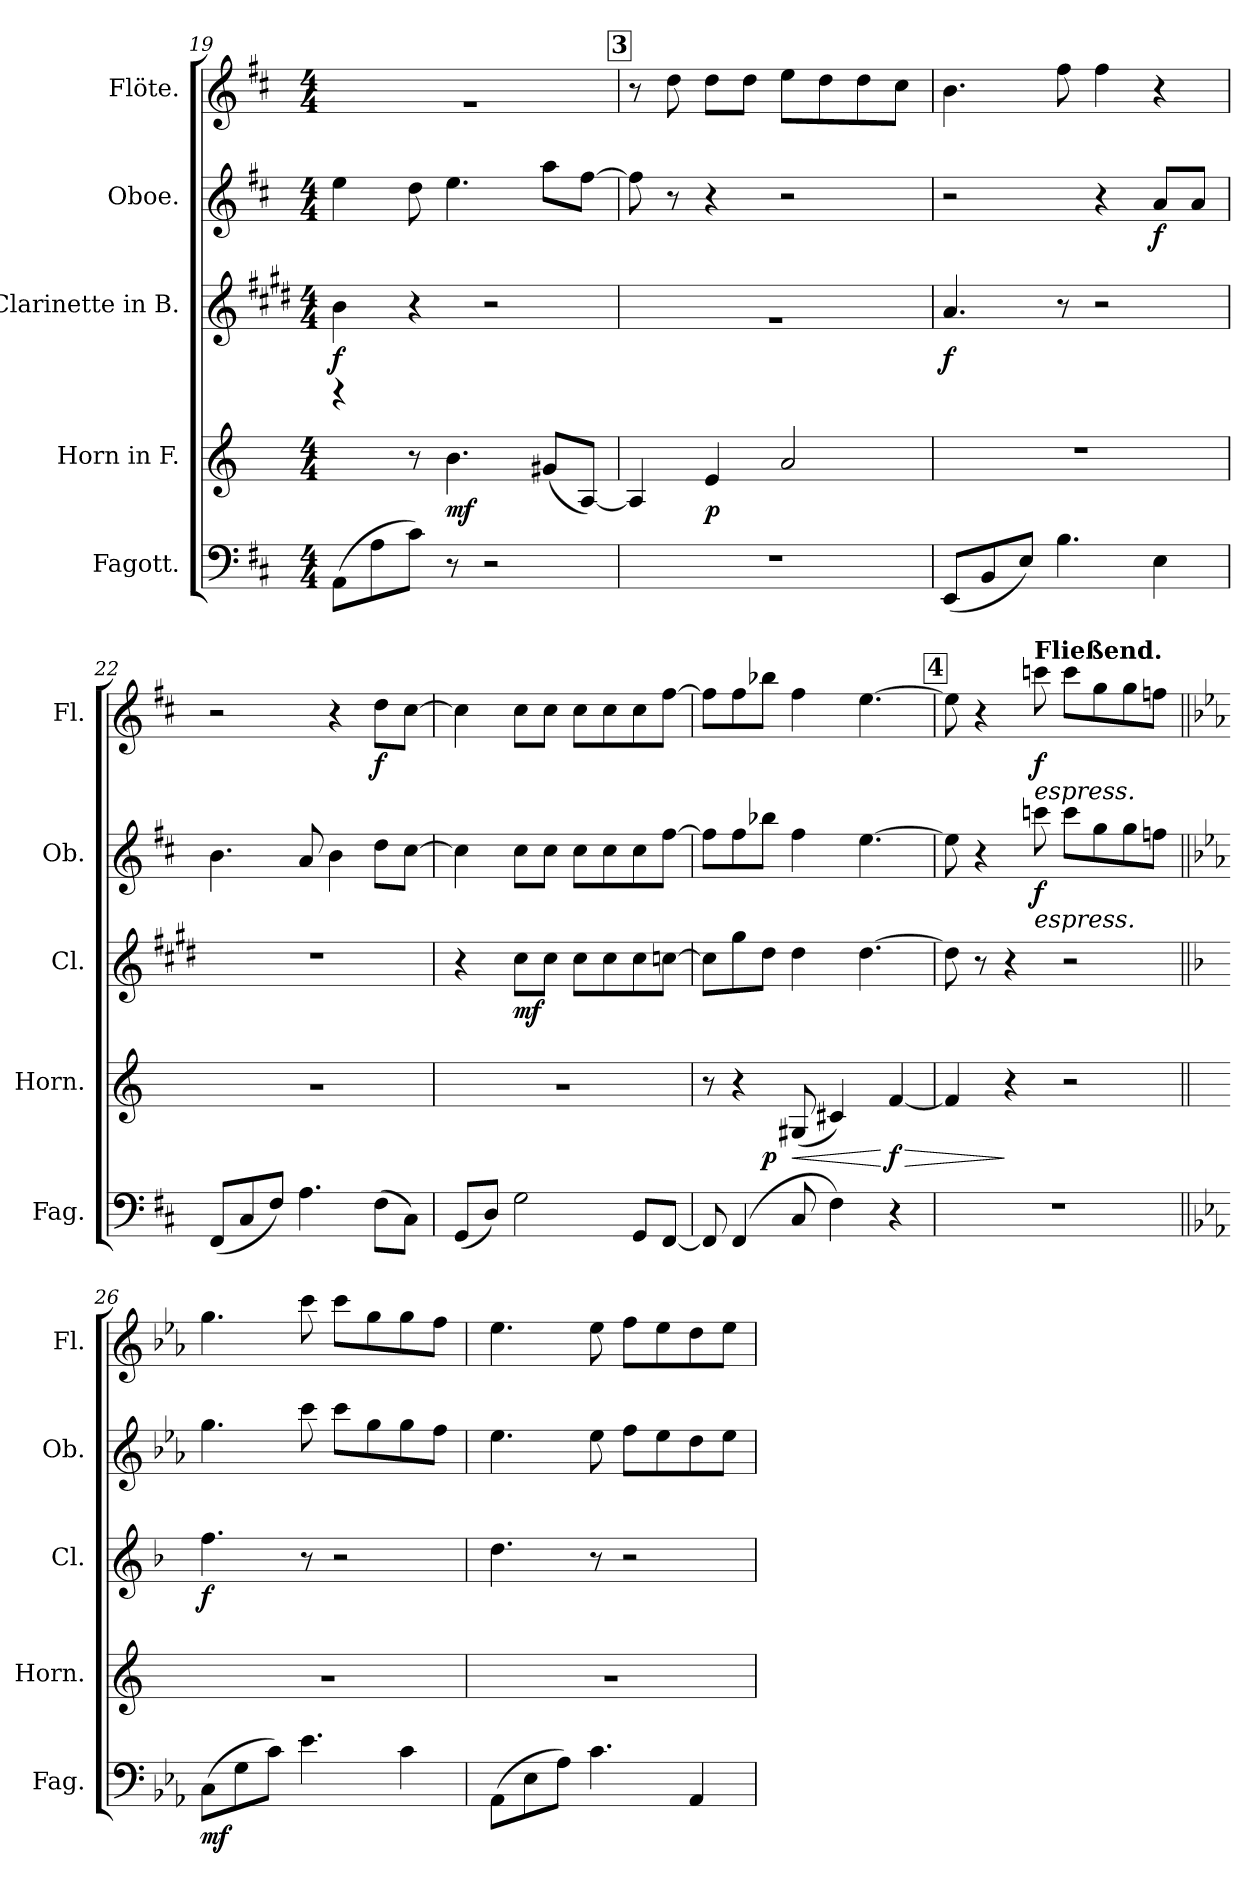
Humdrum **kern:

**kern	**dynam	**kern	**dynam	**kern	**dynam	**kern	**dynam	**kern	**dynam
*part5	*part5	*part4	*part4	*part3	*part3	*part2	*part2	*part1	*part1
*staff5	*staff5	*staff4	*staff4	*staff3	*staff3	*staff2	*staff2	*staff1	*staff1
*I"Fagott.	*	*I"Horn in F.	*	*I"Clarinette in B.	*	*I"Oboe.	*	*I"Flöte.	*
*I'Fag.	*	*I'Horn.	*	*I'Cl.	*	*I'Ob.	*	*I'Fl.	*
!!LO:LB:g=z
*clefF4	*	*clefG2	*	*clefG2	*	*clefG2	*	*clefG2	*
*	*	*ITrd4c7	*	*ITrd1c2	*	*	*	*	*
*k[f#c#]	*	*k[b-]	*	*k[f#c#]	*	*k[f#c#]	*	*k[f#c#]	*
*D:	*	*F:	*	*D:	*	*D:	*	*D:	*
*M4/4	*	*M4/4	*	*M4/4	*	*M4/4	*	*M4/4	*
=19	=19	=19	=19	=19	=19	=19	=19	=19	=19
*	*	*^	*	*	*	*	*	*^	*
(8AAi\L	.	4r	4eei/yy	.	4ai\	f	4eei\	.	4eei/yy	1r	.
8Ai\	.	.	.	.	.	.	.	.	.	.	.
8c#i\J)	.	8r	2.ryy	.	4r	.	8ddi\	.	8ddi/yy	.	.
8r	.	4.ei\	.	mf	.	.	4.eei\	.	4.eei/yy	.	.
2r	.	.	.	.	2r	.	.	.	.	.	.
.	.	(8c#Xi/L	.	.	.	.	8aai\L	.	8aai/Lyy	.	.
.	.	[8Di/J)	.	.	.	.	[8ff#i\J	.	8ff#i/Jyy	.	.
*	*	*v	*v	*	*	*	*	*	*v	*v	*
!!LO:REH:place=s1:B:color=#000000:enc=box:fs=19.9975:t=3
=20	=20	=20	=20	=20	=20	=20	=20	=20	=20
*	*	*	*	*^	*	*	*	*	*
1r	.	4Di/]	.	8ryy	1r	.	8ff#i\]	.	8r	.
.	.	.	.	8ddi/yy	.	.	8r	.	8ddi\	.
.	.	4Ai/	p	8ddi/Lyy	.	.	4r	.	8ddi\L	.
.	.	.	.	8ddi/Jyy	.	.	.	.	8ddi\J	.
.	.	2di/	.	8eei/Lyy	.	.	2r	.	8eei\L	.
.	.	.	.	8ddi/yy	.	.	.	.	8ddi\	.
.	.	.	.	8ddi/yy	.	.	.	.	8ddi\	.
.	.	.	.	8cc#i/Jyy	.	.	.	.	8cc#i\J	.
*	*	*	*	*v	*v	*	*	*	*	*
=21	=21	=21	=21	=21	=21	=21	=21	=21	=21
(8EEi/L	.	1r	.	4.gi/	f	2r	.	4.bi\	.
8BBi/	.	.	.	.	.	.	.	.	.
8Ei/J)	.	.	.	.	.	.	.	.	.
4.Bi\	.	.	.	8r	.	.	.	8ff#i\	.
.	.	.	.	2r	.	4r	.	4ff#i\	.
4Ei\	.	.	.	.	.	8ai/L	f	4r	.
.	.	.	.	.	.	8ai/J	.	.	.
=22	=22	=22	=22	=22	=22	=22	=22	=22	=22
*	*	*^	*	*	*	*	*	*	*
(8FF#i/L	.	2ryy	1r	.	1r	.	4.bi\	.	2r	.
8C#i/	.	.	.	.	.	.	.	.	.	.
8F#i/J)	.	.	.	.	.	.	.	.	.	.
4.Ai\	.	.	.	.	.	.	8ai/	.	.	.
.	.	4ryy	.	.	.	.	4bi\	.	4r	.
(8F#i\L	.	8ddi/Lyy	.	.	.	.	8ddi\L	.	8ddi\L	f
8C#i\J)	.	8cc#Xi/Jyy	.	.	.	.	[8cc#i\J	.	[8cc#i\J	.
!!LO:PB:g=z
=23	=23	=23	=23	=23	=23	=23	=23	=23	=23	=23
(8GGi/L	.	4cc#i/yy	1r	.	4r	.	4cc#i\]	.	4cc#i\]	.
8Di/J)	.	.	.	.	.	.	.	.	.	.
2Gi\	.	8cc#Xi/Lyy	.	.	8bi\L	mf	8cc#i\L	.	8cc#i\L	.
.	.	8cc#i/Jyy	.	.	8bi\J	.	8cc#i\J	.	8cc#i\J	.
.	.	8cc#i/Lyy	.	.	8bi\L	.	8cc#i\L	.	8cc#i\L	.
.	.	8cc#i/yy	.	.	8bi\	.	8cc#i\	.	8cc#i\	.
8GGi/L	.	8cc#i/yy	.	.	8bi\	.	8cc#i\	.	8cc#i\	.
[8FF#i/J	.	8ff#Xi/Jyy	.	.	[8b-Xi\J	.	[8ff#i\J	.	[8ff#i\J	.
=24	=24	=24	=24	=24	=24	=24	=24	=24	=24	=24
8FF#i/]	.	8r	4ryy	.	8b-i\L]	.	8ff#i\L]	.	8ff#i\L]	.
(4FF#i/	.	4r	.	.	8ff#i\	.	8ff#i\	.	8ff#i\	.
.	.	.	2.ryy	p	8cc#i\J	.	8bb-Xi\J	.	8bb-Xi\J	.
!	!	!	!	!LO:HP:b	!	!	!	!	!	!
8C#i/	.	(8C#Xi/	.	<	4cc#i\	.	4ff#i\	.	4ff#i\	.
4F#i\)	.	4F#Xi/)	.	.	.	.	.	.	.	.
.	.	.	.	.	[4.cc#i\	.	[4.eei\	.	[4.eei\	.
!	!	!	!	!LO:HP:n=1:b	!	!	!	!	!	!
4r	.	[4B-i/	.	[ > f	.	.	.	.	.	.
*	*	*v	*v	*	*	*	*	*	*	*
!!LO:REH:place=s1:B:color=#000000:enc=box:fs=19.9975:t=4
=25	=25	=25	=25	=25	=25	=25	=25	=25	=25
1r	.	4B-i/]	.	8cc#i\]	.	8eei\]	.	8eei\]	.
.	.	.	.	8r	.	4r	.	4r	.
.	.	4r	]	4r	.	.	.	.	.
!	!	!	!	!	!	!	!	!LO:TX:b:i:t=espress.	!
!	!	!	!	!	!	!	!	!LO:TX:a:B:t=Fließend.	!
!	!	!	!	!	!	!LO:TX:b:i:t=espress.	!	!	!
.	.	.	.	.	.	8cccni\	f	8cccni\	f
.	.	2r	.	2r	.	8ccci\L	.	8ccci\L	.
.	.	.	.	.	.	8ggi\	.	8ggi\	.
.	.	.	.	.	.	8ggi\	.	8ggi\	.
.	.	.	.	.	.	8ffni\J	.	8ffni\J	.
=26||	=26||	=26||	=26||	=26||	=26||	=26||	=26||	=26||	=26||
*k[b-e-a-]	*	*k[b-]	*	*k[b-e-a-]	*	*k[b-e-a-]	*	*k[b-e-a-]	*
*E-:	*	*F:	*	*E-:	*	*E-:	*	*E-:	*
*	*	*^	*	*	*	*	*	*	*
(8Ci\L	mf	4.ggi/yy	1r	.	4.ee-i\	f	4.ggi\	.	4.ggi\	.
8Gi\	.	.	.	.	.	.	.	.	.	.
8ci\J)	.	.	.	.	.	.	.	.	.	.
4.e-i\	.	8ccci/yy	.	.	8r	.	8ccci\	.	8ccci\	.
.	.	8ccci/Lyy	.	.	2r	.	8ccci\L	.	8ccci\L	.
.	.	8ggi/yy	.	.	.	.	8ggi\	.	8ggi\	.
4ci\	.	8ggi/yy	.	.	.	.	8ggi\	.	8ggi\	.
.	.	8ffi/Jyy	.	.	.	.	8ffi\J	.	8ffi\J	.
!!LO:LB:g=z
=27	=27	=27	=27	=27	=27	=27	=27	=27	=27	=27
(8AA-i\L	.	4.ee-Xi/yy	1r	.	4.cci\	.	4.ee-i\	.	4.ee-i\	.
8E-i\	.	.	.	.	.	.	.	.	.	.
8A-i\J)	.	.	.	.	.	.	.	.	.	.
4.ci\	.	8ee-i/yy	.	.	8r	.	8ee-i\	.	8ee-i\	.
.	.	8ffi/Lyy	.	.	2r	.	8ffi\L	.	8ffi\L	.
.	.	8ee-i/yy	.	.	.	.	8ee-i\	.	8ee-i\	.
4AA-i/	.	8ddi/yy	.	.	.	.	8ddi\	.	8ddi\	.
.	.	8ee-i/Jyy	.	.	.	.	8ee-i\J	.	8ee-i\J	.
*	*	*v	*v	*	*	*	*	*	*	*
=	=	=	=	=	=	=	=	=	=
*-	*-	*-	*-	*-	*-	*-	*-	*-	*-
